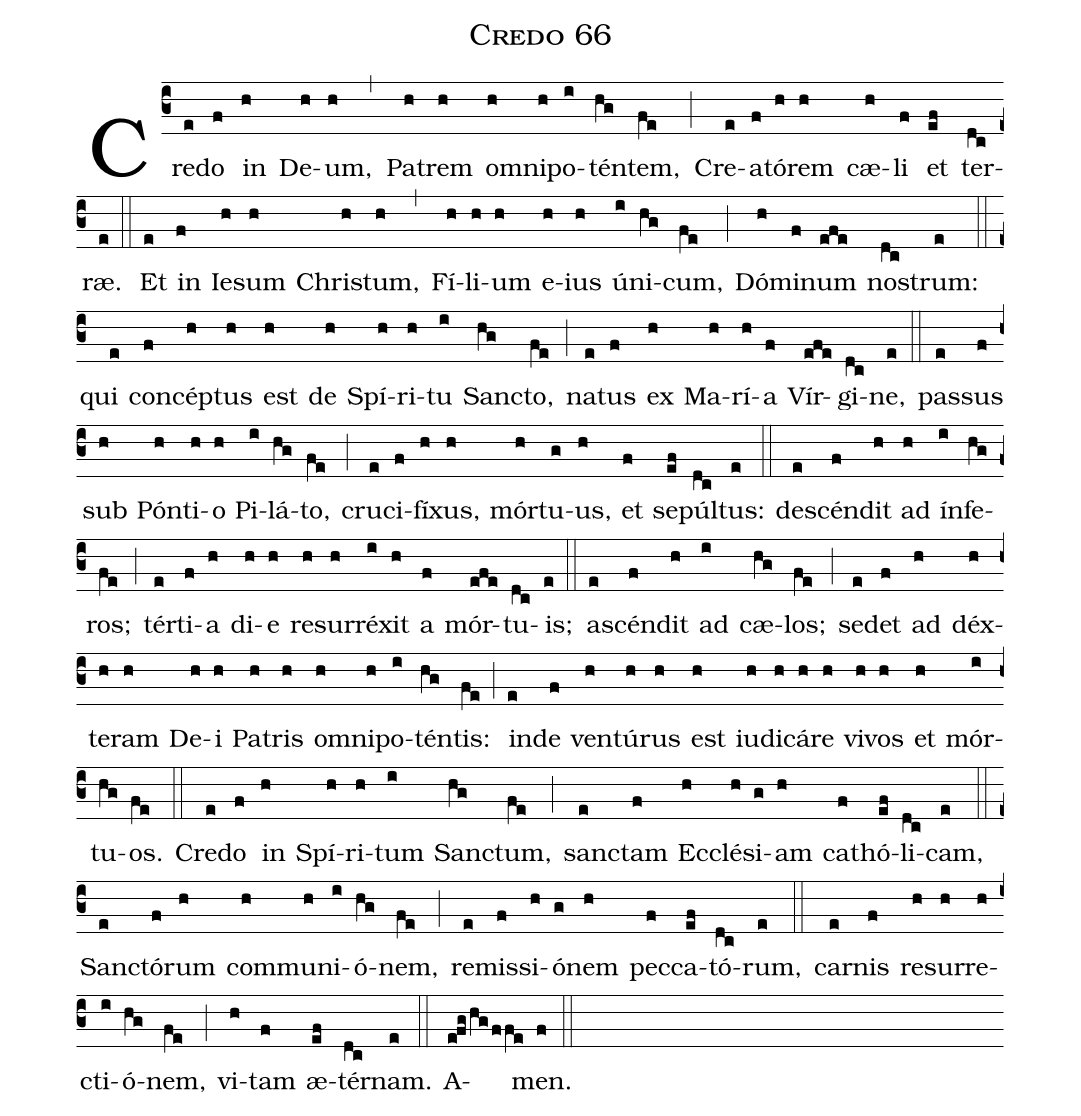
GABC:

name: Credo 66;
commentary: Laon, Bibl. Mun. 263, p. 139r;
commentary: cf. Western Plainchant: A Handbook (David Hiley), 1993, p. 235;
%%
(c3)

Cre(e)do(f) in(h) De(h)um,(h) (,) Pa(h)trem(h) om(h)ni(h)po(i)tén(hg)tem,(fe) (;) Cre(e)a(f)tó(h)rem(h) cæ(h)li(f) et(ef) ter(dc)ræ.(e)

(::)

Et(e) in(f) Ie(h)sum(h) Chri(h)stum,(h) (,) Fí(h)li(h)um(h) e(h)ius(h) ú(i)ni(hg)cum,(fe) (;) Dó(h)mi(f)num(efe) no(dc)strum:(e)

(::)

qui(e) con(f)cép(h)tus(h) est(h) de(h) Spí(h)ri(h)tu(i) San(hg)cto,(fe) (;) na(e)tus(f) ex(h) Ma(h)rí(h)a(f) Vír(efe)gi(dc)ne,(e)

(::)

pas(e)sus(f) sub(h) Pón(h)ti(h)o(h) Pi(i)lá(hg)to,(fe) (;) cru(e)ci(f)fí(h)xus,(h) mór(h)tu(g)us,(h) et(f) se(ef)púl(dc)tus:(e)

(::)

de(e)scén(f)dit(h) ad(h) ín(i)fe(hg)ros;(fe) (;) tér(e)ti(f)a(h) di(h)e(h) re(h)sur(h)ré(i)xit(h) a(f) mór(efe)tu(dc)is;(e)

(::)

a(e)scén(f)dit(h) ad(i) cæ(hg)los;(fe) (;) se(e)det(f) ad(h) déx(h)te(h)ram(h) De(h)i(h) Pa(h)tris(h) om(h)ni(h)po(i)tén(hg)tis:(fe) (;) in(e)de(f) ven(h)tú(h)rus(h) est(h) iu(h)di(h)cá(h)re(h) vi(h)vos(h) et(h) mór(i)tu(hg)os.(fe)

(::)

Cre(e)do(f) in(h) Spí(h)ri(h)tum(i) San(hg)ctum,(fe) (;) san(e)ctam(f) Ec(h)clé(h)si(g)am(h) ca(f)thó(ef)li(dc)cam,(e)

(::)

San(e)ctó(f)rum(h) com(h)mu(h)ni(i)ó(hg)nem,(fe) (;) re(e)mis(f)si(h)ó(g)nem(h) pec(f)ca(ef)tó(dc)rum,(e)

(::)

car(e)nis(f) re(h)sur(h)re(h)cti(i)ó(hg)nem,(fe) (;) vi(h)tam(f) æ(ef)tér(dc)nam.(e)

(::)

A(efghgffe)men.(f)

(::)
